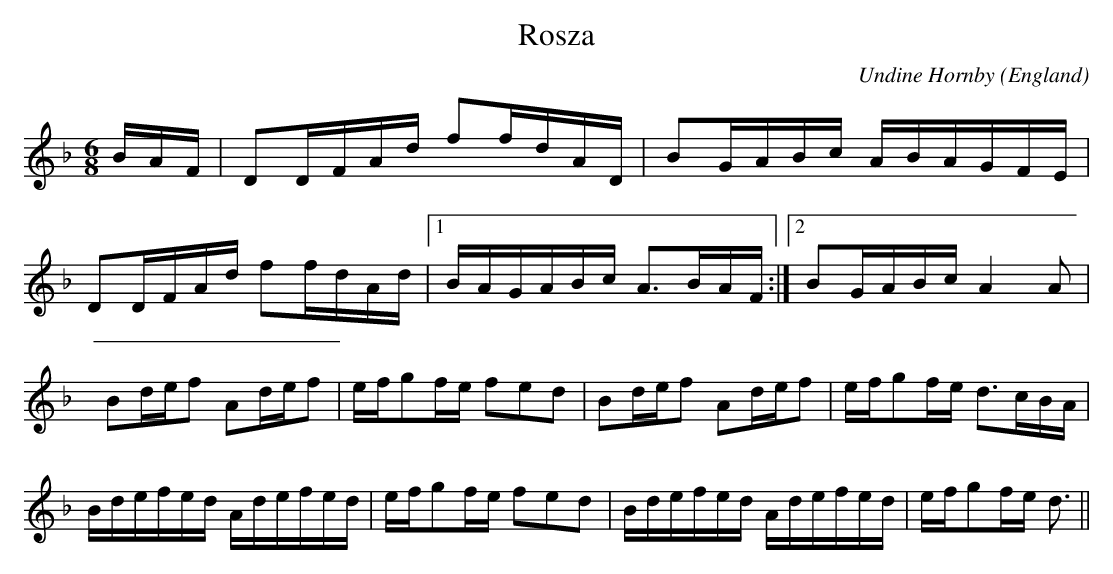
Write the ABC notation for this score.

X:1
T:Rosza
C:Undine Hornby
L:1/16
M:6/8
O:England
K:D min
BAF|\
D2DFAd f2fdAD|B2GABc ABAGFE|
D2DFAd f2fdAd\
|1 BAGABc A3BAF :|2 B2GABc A4A2|
B2def2 A2def2|efg2fe f2e2d2|\
B2def2 A2def2|efg2fe d3cBA|
Bdefed Adefed|efg2fe f2e2d2|\
Bdefed Adefed|efg2fe d3||
